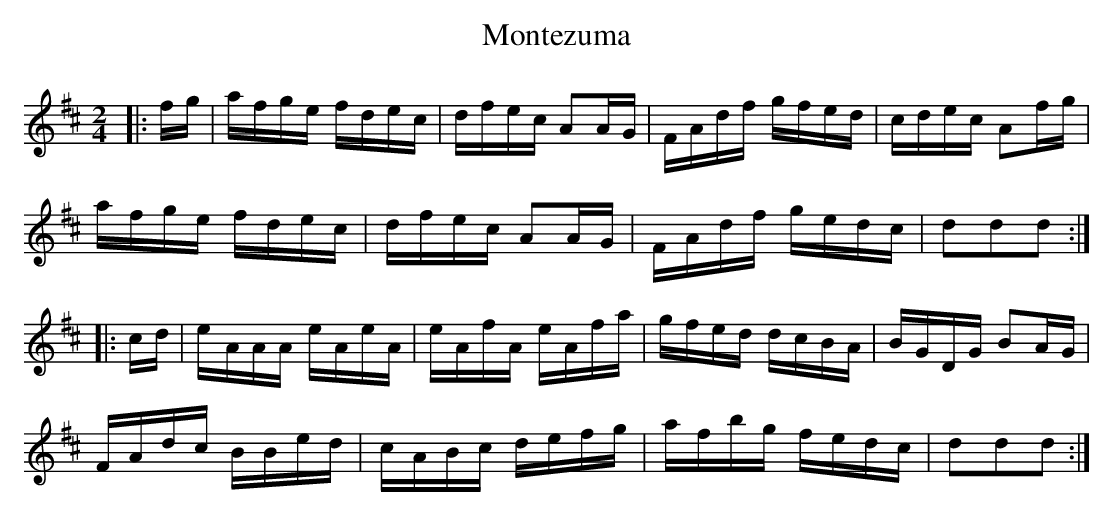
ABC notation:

X:1
T:Montezuma
M:2/4
L:1/8
K:D
|: f/g/|a/f/g/e/ f/d/e/c/|d/f/e/c/ AA/G/|F/A/d/f/ g/f/e/d/|c/d/e/c/ Af/g/|
a/f/g/e/ f/d/e/c/|d/f/e/c/ AA/G/|F/A/d/f/ g/e/d/c/|ddd :|
|: c/d/|e/-A/A/A/ e/A/e/A/|e/A/f/A/ e/A/f/a/|g/f/e/d/ d/c/B/A/|B/G/D/G/ BA/G/|
F/A/d/c/ B/B/e/d/|c/A/B/c/ d/e/f/g/|a/f/b/g/ f/e/d/c/|ddd :|]
